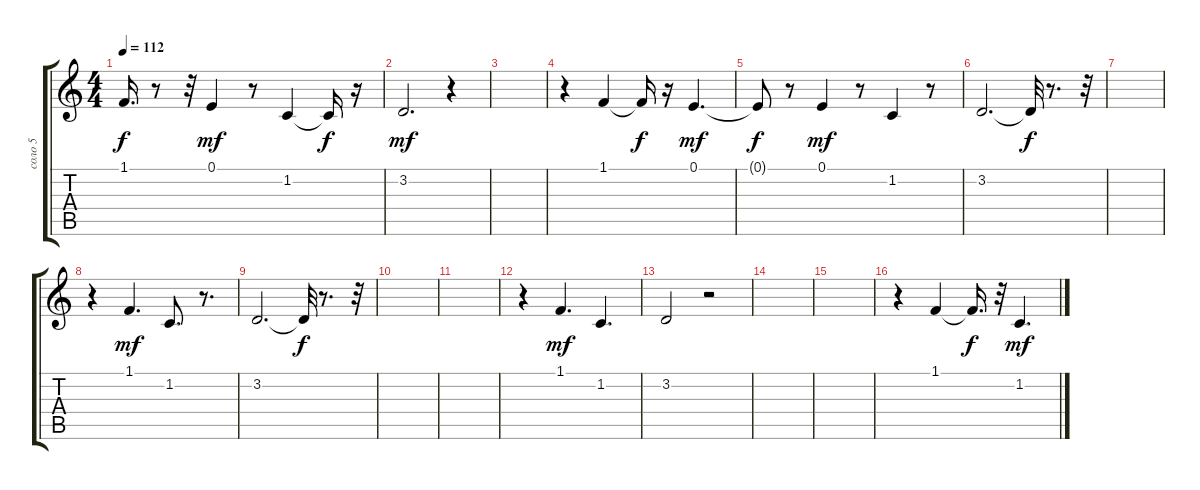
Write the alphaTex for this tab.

\track ("соло 5" "соло 5") {instrument synthstrings2}
\staff {score tabs}
\tuning (E4 B3 G3 D3 A2 E2) {hide}
\ts (4 4)
\tempo 112
\clef g2
\ks c
1.1{t}.16{d dy f} r.8 r.32 0.1.4{dy mf} r.8 1.2.4 1.2{t}.16{dy f} r.16 |
3.2.2{d dy mf} r.4 |
|
r.4 1.1.4 1.1{t}.16{dy f} r.16 0.1.4{d dy mf} |
0.1{t}.8{dy f} r.8 0.1.4{dy mf} r.8 1.2.4 r.8 |
3.2.2{d} 3.2{t}.32{dy f} r.8{d} r.32 |
|
r.4 1.1.4{d dy mf} 1.2.8{d} r.8{d} |
3.2.2{d} 3.2{t}.32{dy f} r.8{d} r.32 |
|
|
r.4 1.1.4{d dy mf} 1.2.4{d} |
3.2.2 r.2 |
|
|
r.4 1.1.4 1.1{t}.16{d dy f} r.32 1.2.4{d dy mf}
